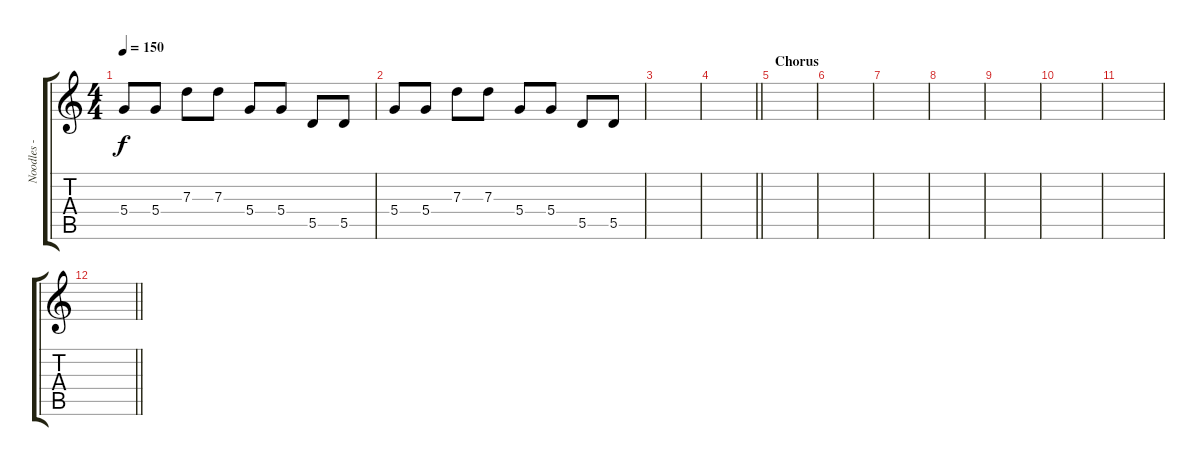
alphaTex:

\track ("Noodles - Guitar" "Noodles - ") {instrument overdrivenguitar}
\staff {score tabs}
\tuning (E4 B3 G3 D3 A2 E2) {hide}
\ts (4 4)
\tempo 150
\clef g2
\ks c
5.4.8{dy f} 5.4.8 7.3.8 7.3.8 5.4.8 5.4.8 5.5.8 5.5.8 |
5.4.8 5.4.8 7.3.8 7.3.8 5.4.8 5.4.8 5.5.8 5.5.8 |
|
\barLineRight lightlight
|
\section ("" "Chorus")
|
|
|
|
|
|
|
\barLineRight lightlight
